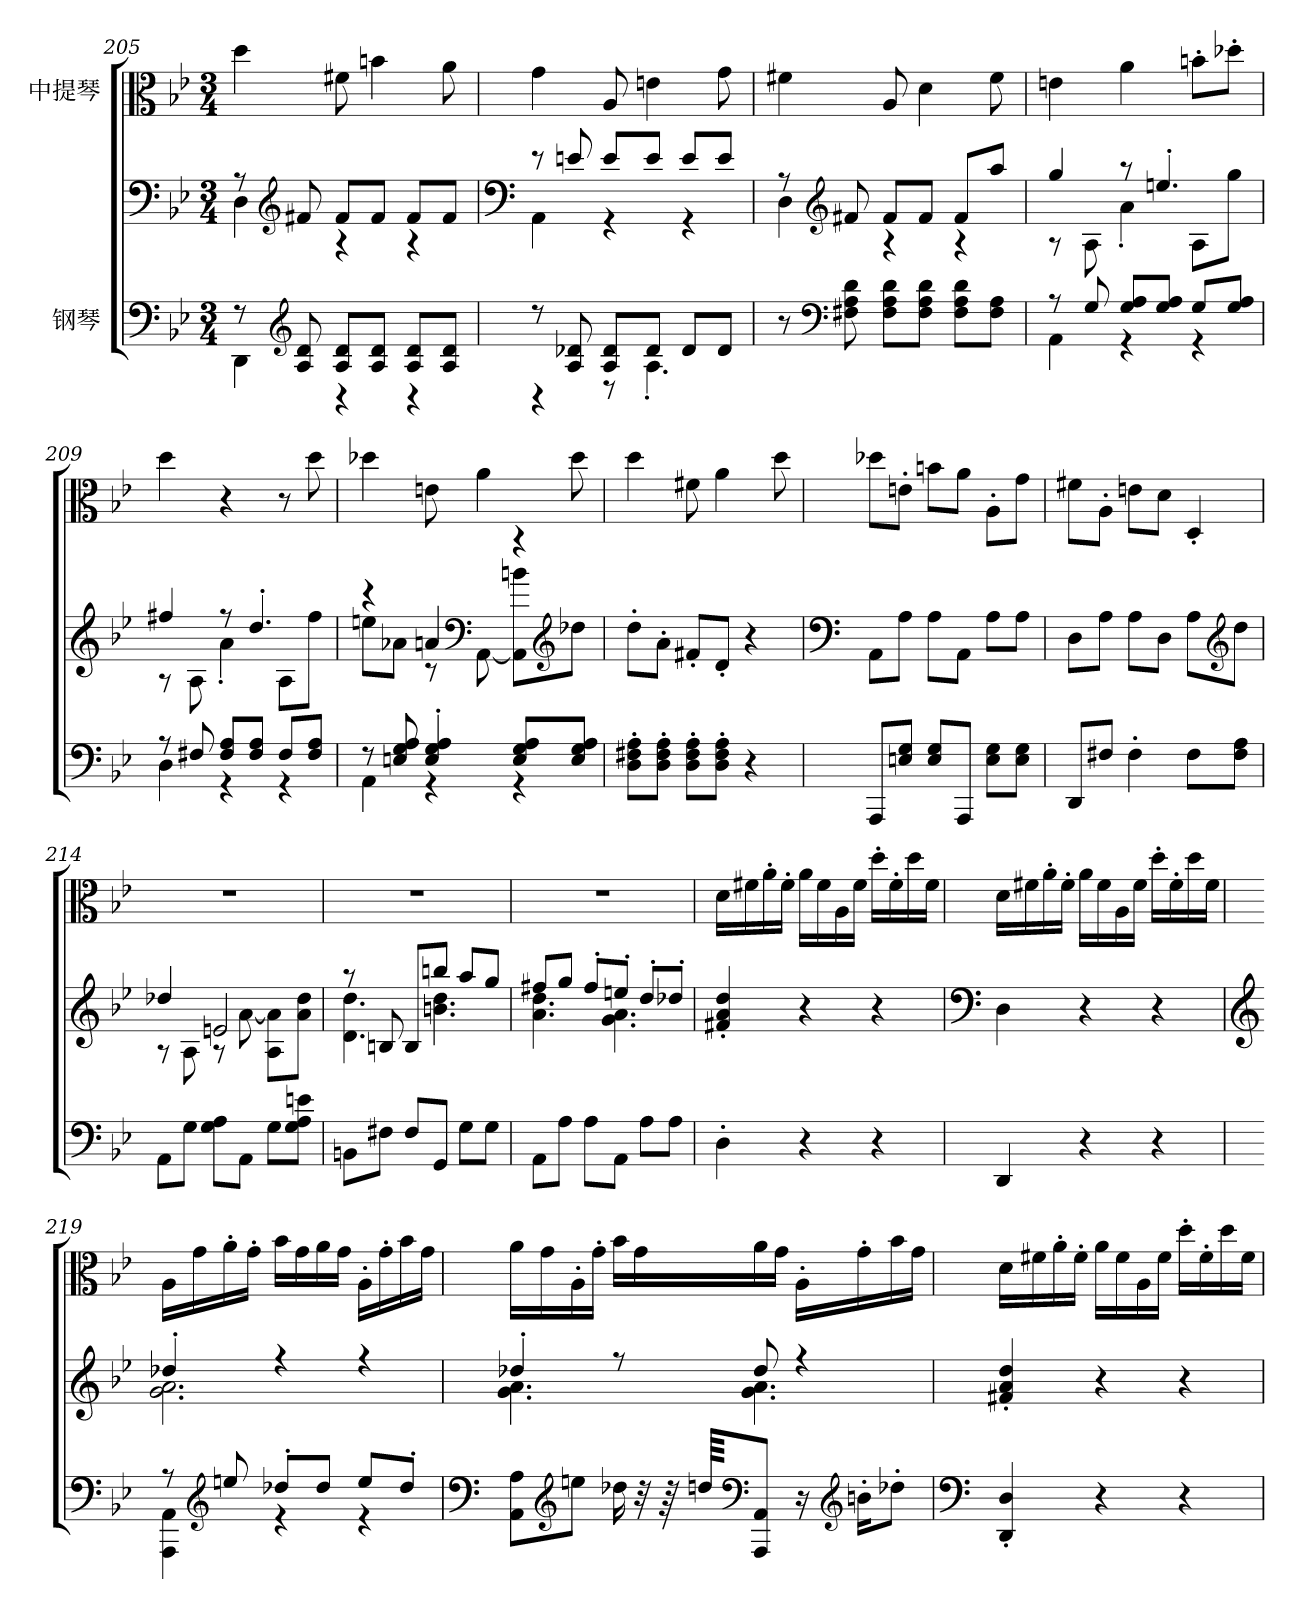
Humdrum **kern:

**kern	**kern	**kern
*part2	*part2	*part1
*staff3	*staff2	*staff1
*I"钢琴	*	*I"中提琴
*clefF4	*clefF4	*clefC3
*k[b-e-]	*k[b-e-]	*k[b-e-]
*M3/4	*M3/4	*M3/4
=205	=205	=205
*^	*^	*
8r	4DD\	8r	4D\	4dd\
*clefG2	*	*clefG2	*	*
8A/ 8d/	.	8f#X/	.	.
8A/ 8d/L	4r	8f#/L	4r	8f#X\
8A/ 8d/J	.	8f#/J	.	4bn\
8A/ 8d/L	4r	8f#/L	4r	.
8A/ 8d/J	.	8f#/J	.	8a\
=206	=206	=206	=206	=206
*	*	*clefF4	*	*
8r	4r	8r	4AA\	4g\
8A/ 8d-X/	.	8en/	.	.
8A/ 8d-/L	8r	8e/L	4r	8A/
8d-/J	4.A'\	8e/J	.	4en\
8d-/L	.	8e/L	4r	.
8d-/J	.	8e/J	.	8g\
*v	*v	*	*	*
!!LO:LB:g=z
=207	=207	=207	=207
8r	8r	4D\	4f#X\
*clefF4	*clefG2	*	*
8F#X\ 8A\ 8d\	8f#X/	.	.
8F#\ 8A\ 8d\L	8f#/L	4r	8A/
8F#\ 8A\ 8d\J	8f#/J	.	4d\
8F#\ 8A\ 8d\L	8f#/L	4r	.
8F#\ 8A\J	8aa/J	.	8f#\
=208	=208	=208	=208
*^	*	*	*
8r	4AA\	4gg/	8r	4en\
8G/	.	.	8A\	.
8G/ 8A/L	4r	8r	4a'\	4a\
8G/ 8A/J	.	4.een'/	.	.
8G/L	4r	.	8A\L	8bn'\L
8G/ 8A/J	.	.	8gg\J	8dd-X'\J
=209	=209	=209	=209	=209
8r	4D\	4ff#X/	8r	4dd\
8F#X/	.	.	8A\	.
8F#/ 8A/L	4r	8r	4a'\	4r
8F#/ 8A/J	.	4.dd'/	.	.
8F#/L	4r	.	8A\L	8r
8F#/ 8A/J	.	.	8ff#\J	8dd\
!!LO:PB:g=z
=210	=210	=210	=210	=210
8r	4AA\	4r	8een\L	4dd-X\
8En/ 8G/ 8A/	.	.	8a-X\J	.
4E/' 4G/' 4A/'	4r	4an/	8r	8en\
*	*	*clefF4	*	*
.	.	.	[8AA\	4a\
8E/ 8G/ 8A/L	4r	4r	8AA\] 8bn\L	.
*	*	*clefG2	*	*
8E/ 8G/ 8A/J	.	.	8dd-X\J	8dd-\
*v	*v	*	*	*
*	*v	*v	*
=211	=211	=211
8D\' 8F#X\' 8A\'L	8dd'\L	4dd\
8D\' 8F#\' 8A\'J	8a'\J	.
8D\' 8F#\' 8A\'L	8f#X'/L	8f#X\
8D\' 8F#\' 8A\'J	8d'/J	4a\
4r	4r	.
.	.	8dd\
=212	=212	=212
*	*clefF4	*
8AAA/L	8AA\L	8dd-X\L
8En/ 8G/J	8A\J	8en'\J
8E/ 8G/L	8A\L	8bn\L
8AAA/J	8AA\J	8a\J
8E\ 8G\L	8A\L	8A'\L
8E\ 8G\J	8A\J	8g\J
=213	=213	=213
8DD/L	8D\L	8f#X\L
8F#X/J	8A\J	8A'\J
4F#'\	8A\L	8en\L
.	8D\J	8d\J
8F#\L	8A\L	4D'/
*	*clefG2	*
8F#\ 8A\J	8dd\J	.
!!LO:LB:g=z
=214	=214	=214
*	*^	*
8AA\L	4dd-X/	8r	2.r
8G\J	.	8A\	.
8G\ 8A\L	2en/	8r	.
8AA\J	.	[8a\	.
8G\L	.	8A\ 8a\]L	.
8G\ 8A\ 8en\J	.	8a\ 8dd-\J	.
=215	=215	=215	=215
8BBn\L	8r	4.d\ 4.dd\	2.r
8F#X\J	8Bn/	.	.
8F#/L	8B/L	.	.
8GG/J	8bbn/J	4.bn\ 4.dd\	.
8G\L	8aa/L	.	.
8G\J	8gg/J	.	.
=216	=216	=216	=216
8AA\L	8ff#X/L	4.a\ 4.dd\	2.r
8A\J	8gg/J	.	.
8A\L	8ff#'/L	.	.
8AA\J	8een'/J	4.g\ 4.a\	.
8A\L	8dd'/L	.	.
8A\J	8dd-X'/J	.	.
*	*v	*v	*
=217	=217	=217
4D'\	4f#X/' 4a/' 4dd/'	16d\LL
.	.	16f#X\
.	.	16a'\
.	.	16f#'\JJ
4r	4r	16a\LL
.	.	16f#\
.	.	16A\
.	.	16f#\JJ
4r	4r	16dd'\LL
.	.	16f#'\
.	.	16dd\
.	.	16f#\JJ
!!LO:LB:g=z
=218	=218	=218
*	*clefF4	*
4DD/	4D\	16d\LL
.	.	16f#X\
.	.	16a'\
.	.	16f#'\JJ
4r	4r	16a\LL
.	.	16f#\
.	.	16A\
.	.	16f#\JJ
4r	4r	16dd'\LL
.	.	16f#'\
.	.	16dd\
.	.	16f#\JJ
=219	=219	=219
*	*clefG2	*
*^	*^	*
8r	4AAA\ 4AA\	4dd-X'/	2.g\ 2.a\	16A\LL
.	.	.	.	16g\
*clefG2	*	*	*	*
8een/	.	.	.	16a'\
.	.	.	.	16g'\JJ
8dd-X'/L	4r	4r	.	16b-\LL
.	.	.	.	16g\
8dd-/J	.	.	.	16a\
.	.	.	.	16g\JJ
8ee/L	4r	4r	.	16A'\LL
.	.	.	.	16g'\
8dd-'/J	.	.	.	16b-\
.	.	.	.	16g\JJ
*v	*v	*	*	*
!!LO:LB:g=z
=220	=220	=220	=220
*clefF4	*	*	*
8AA\ 8A\L	4dd-X'/	4.g\ 4.a\	16a\LL
.	.	.	16g\
*clefG2	*	*	*
8een\J	.	.	16A'\
.	.	.	16g'\JJ
16dd-X\	8r	.	16b-\LL
32r	.	.	16g\
64r	.	.	.
64ddn/KKKL	.	.	.
*clefF4	*	*	*
8AAA/ 8AA/J	8dd-/	4.g\ 4.a\	16a\
.	.	.	16g\JJ
16r	4r	.	16A'\LL
*clefG2	*	*	*
16bn'\KL	.	.	16g'\
8dd-X'\J	.	.	16b-\
.	.	.	16g\JJ
*	*v	*v	*
=221	=221	=221
*clefF4	*	*
4DD/' 4D/'	4f#X/' 4a/' 4dd/'	16d\LL
.	.	16f#X\
.	.	16a'\
.	.	16f#'\JJ
4r	4r	16a\LL
.	.	16f#\
.	.	16A\
.	.	16f#\JJ
4r	4r	16dd'\LL
.	.	16f#'\
.	.	16dd\
.	.	16f#\JJ
=	=	=
*-	*-	*-
